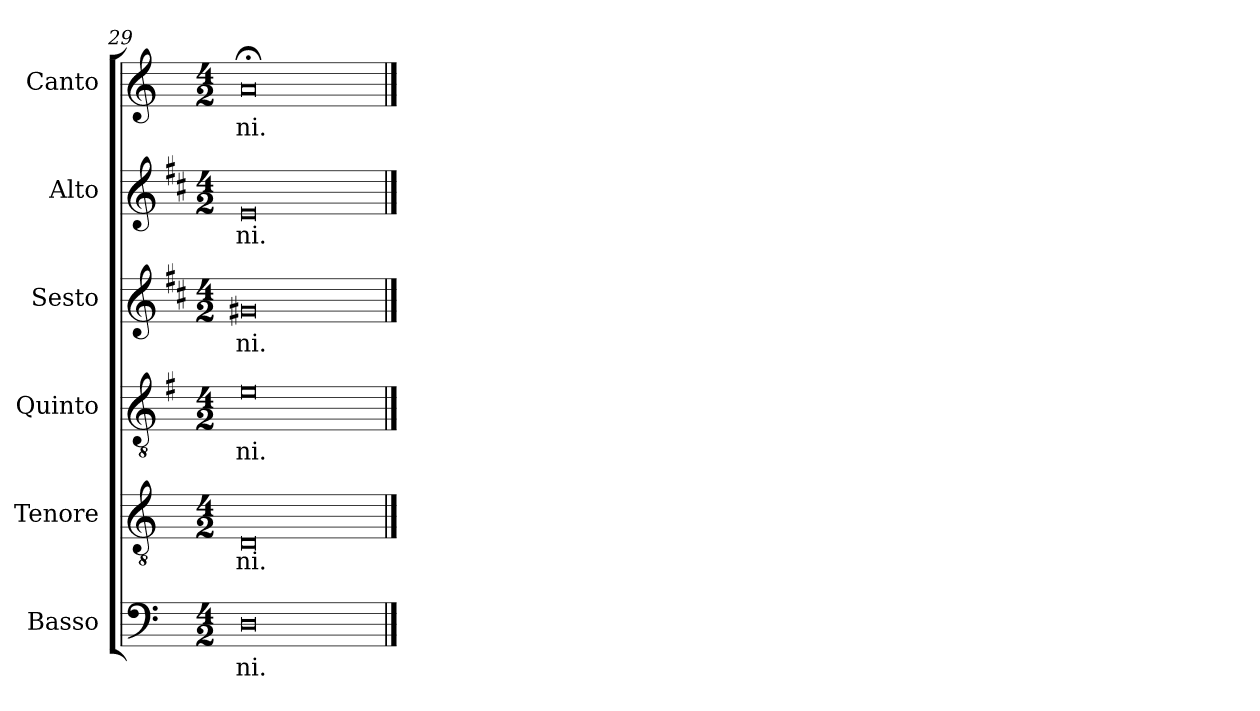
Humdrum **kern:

**kern	**text	**kern	**text	**kern	**text	**kern	**text	**kern	**text	**kern	**text
*part6	*part6	*part5	*part5	*part4	*part4	*part3	*part3	*part2	*part2	*part1	*part1
*staff6	*staff6	*staff5	*staff5	*staff4	*staff4	*staff3	*staff3	*staff2	*staff2	*staff1	*staff1
*I"Basso	*	*I"Tenore	*	*I"Quinto	*	*I"Sesto	*	*I"Alto	*	*I"Canto	*
*I'B	*	*I'T	*	*	*	*	*	*I'A	*	*I'C	*
*clefF4	*	*clefGv2	*	*clefGv2	*	*clefG2	*	*clefG2	*	*clefG2	*
*	*	*	*	*ITrd4c7	*	*ITrd1c2	*	*ITrd1c2	*	*	*
*k[]	*	*k[]	*	*k[]	*	*k[]	*	*k[]	*	*k[]	*
*C:	*	*C:	*	*C:	*	*C:	*	*C:	*	*C:	*
*M4/2	*	*M4/2	*	*M4/2	*	*M4/2	*	*M4/2	*	*M4/2	*
=29	=29	=29	=29	=29	=29	=29	=29	=29	=29	=29	=29
!	!LO:LY:b	!	!LO:LY:b	!	!LO:LY:b	!	!LO:LY:b	!	!LO:LY:b	!	!LO:LY:b
0D	-ni.	0D	-ni.	0A	-ni.	0f#X	-ni.	0d	-ni.	0a;<	-ni.
==	==	==	==	==	==	==	==	==	==	==	==
*-	*-	*-	*-	*-	*-	*-	*-	*-	*-	*-	*-
